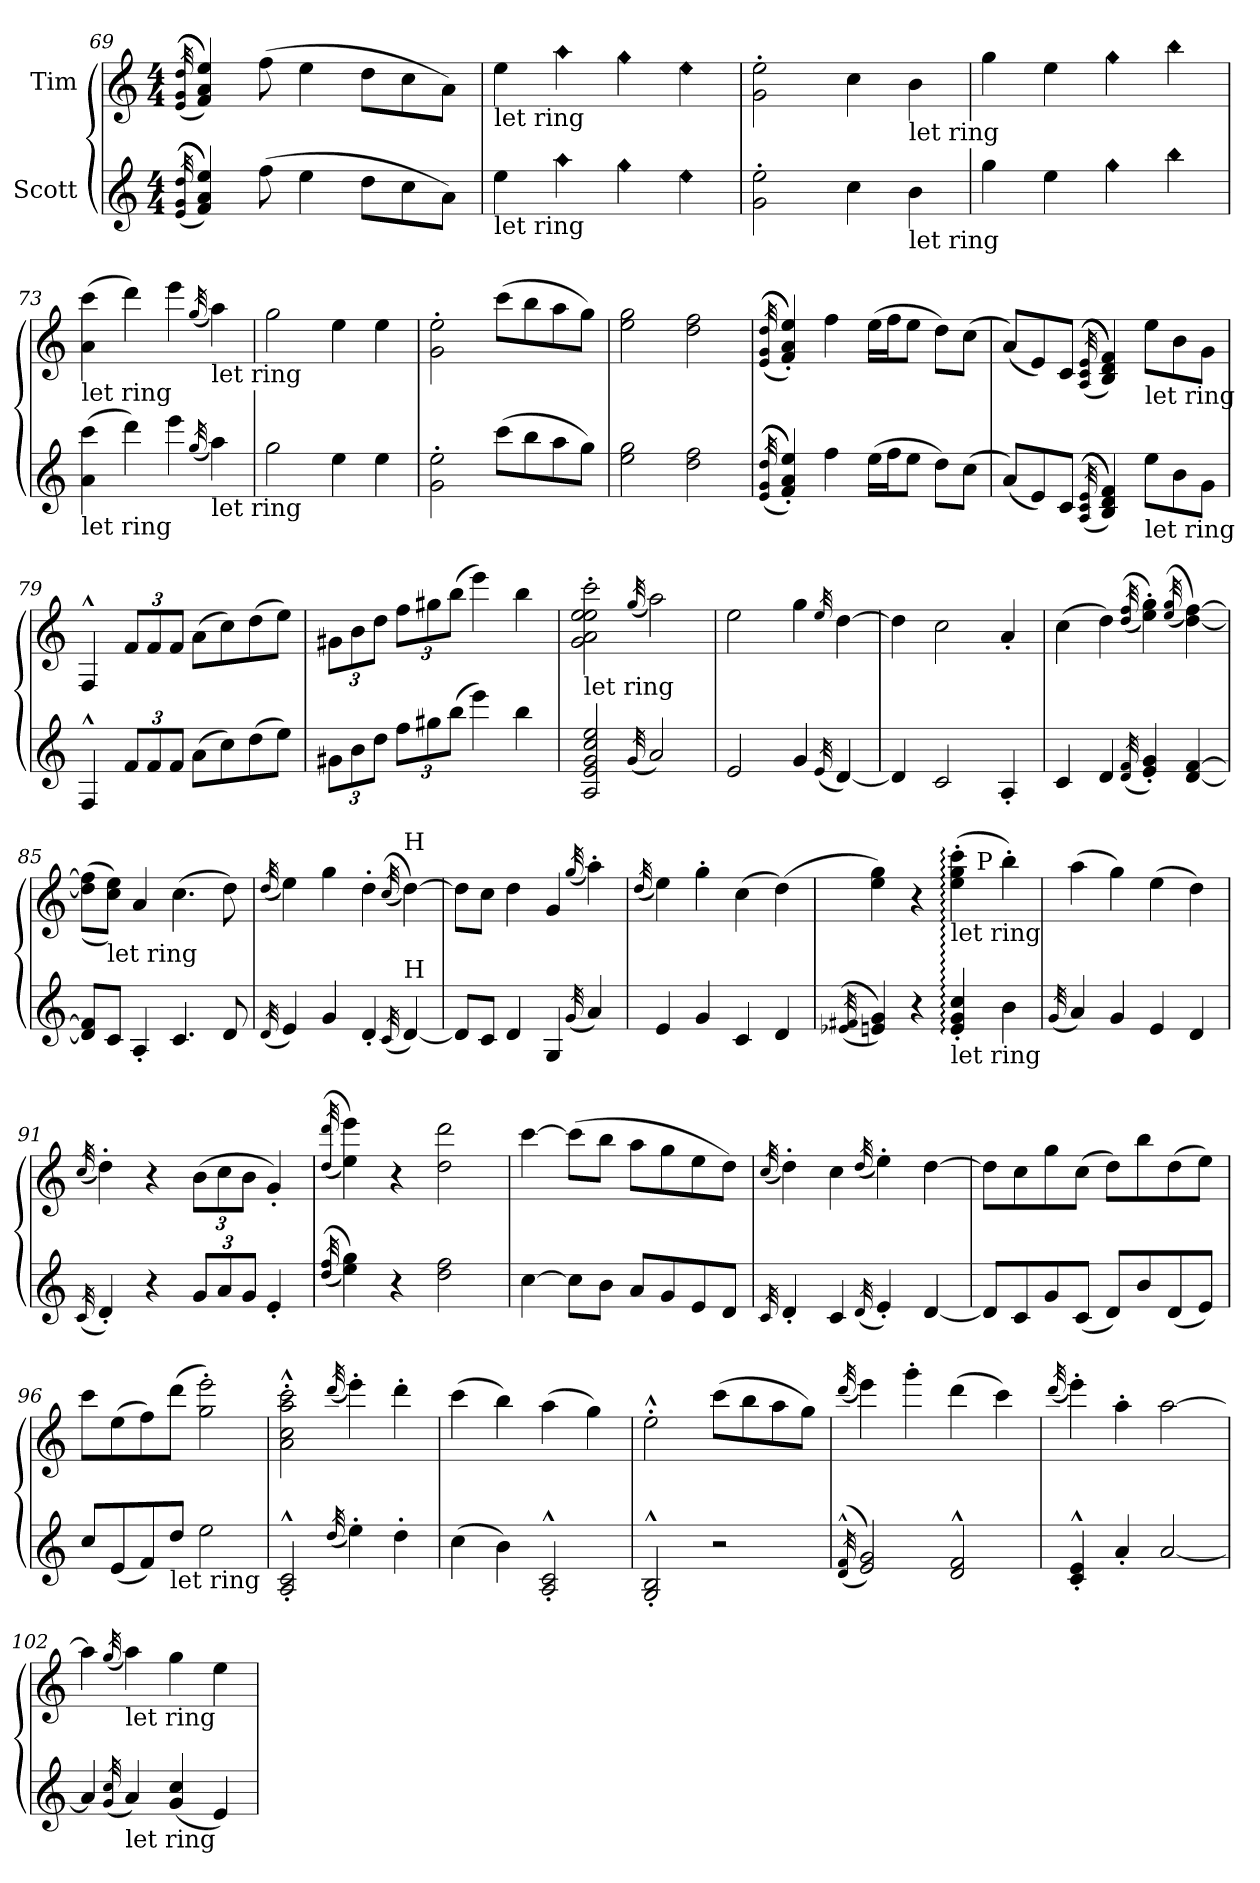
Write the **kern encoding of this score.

**kern	**kern
*part2	*part1
*staff2	*staff1
*I"Scott	*I"Tim
*clefG2	*clefG2
*ITrd7c12	*ITrd7c12
*k[]	*k[]
*C:	*C:
*M4/4	*M4/4
=69	=69
(((32qE/ 32qG/ 32qd/	(((32qE/ 32qG/ 32qd/
4F/ 4A/ 4e/)))	4F/ 4A/ 4e/)))
(8f\	(8f\
4e\	4e\
8d\L	8d\L
8c\	8c\
8A\J)	8A\J)
=70	=70
!	!LO:TX:b:t=let ring
!LO:TX:b:t=let ring	!
4e\	4e\
!LO:N:head=diamond	!LO:N:head=diamond
4a\	4a\
!LO:N:head=diamond	!LO:N:head=diamond
4g\	4g\
!LO:N:head=diamond	!LO:N:head=diamond
4e\	4e\
=71	=71
2G\' 2e\'	2G\' 2e\'
4c\	4c\
!	!LO:TX:b:t=let ring
!LO:TX:b:t=let ring	!
4B\	4B\
=72	=72
4g\	4g\
4e\	4e\
!LO:N:head=diamond	!LO:N:head=diamond
4g\	4g\
!LO:N:head=diamond	!LO:N:head=diamond
4b\	4b\
!!LO:LB:g=z
=73	=73
!	!LO:TX:b:t=let ring
!LO:TX:b:t=let ring	!
(4A\ 4cc\	(4A\ 4cc\
4dd\)	4dd\)
4ee\	4ee\
(32qg/	(32qg/
!	!LO:TX:b:t=let ring
!LO:TX:b:t=let ring	!
4a\)	4a\)
=74	=74
2g\	2g\
4e\	4e\
4e\	4e\
=75	=75
2G\' 2e\'	2G\' 2e\'
(8cc\L	(8cc\L
8b\	8b\
8a\	8a\
8g\J)	8g\J)
=76	=76
2e\ 2g\	2e\ 2g\
2d\ 2f\	2d\ 2f\
=77	=77
(((32qE/ 32qG/ 32qd/	(((32qE/ 32qG/ 32qd/
4F/' 4A/' 4e/')))	4F/' 4A/' 4e/')))
4f\	4f\
(16e\LL	(16e\LL
16f\J	16f\J
8e\J	8e\J
8d\L)	8d\L)
(8c\J	(8c\J
!!LO:LB:g=z
=78	=78
(8A/L)	(8A/L)
8E/)	8E/)
8C/J	8C/J
(((32qAA/ 32qC/ 32qE/	(((32qAA/ 32qC/ 32qE/
4BB/ 4D/ 4F/)))	4BB/ 4D/ 4F/)))
!	!LO:TX:b:t=let ring
!LO:TX:b:t=let ring	!
8e\L	8e\L
8B\	8B\
8G\J	8G\J
=79	=79
4FF^^/	4FF^^/
*Xbrackettup	*Xbrackettup
12F/L	12F/L
12F/	12F/
12F/J	12F/J
(8A\L	(8A\L
8c\)	8c\)
(8d\	(8d\
8e\J)	8e\J)
=80	=80
12G#X\L	12G#X\L
12B\	12B\
12d\J	12d\J
12f\L	12f\L
12g#X\	12g#X\
(12b\J	(12b\J
4ee\)	4ee\)
4b\	4b\
=81	=81
!	!LO:TX:b:t=let ring
2AA/ 2E/ 2G/ 2c/ 2e/	2G\' 2A\' 2e\' 2e\' 2cc\'
(32qG/	(32qg/
2A/)	2a\)
!!LO:PB:g=z
=82	=82
2E/	2e\
4G/	4g\
(32qE/	32qe/
[4D/)	[4d\
=83	=83
4D/]	4d\]
2C/	2c\
4AA'/	4A'/
=84	=84
4C/	(4c\
4D/	4d\)
(32qD/ 32qF/	((32qd/ 32qf/
4E/' 4G/')	4e\' 4g\'))
.	((32qe/ 32qg/
[4D/ [4F/	[4d\ [4f\))
=85	=85
8D/] 8F/]L	((8d\] 8f\]L
!	!LO:TX:b:t=let ring
8C/J	8c\ 8e\J))
4AA'/	4A/
4.C/	(4.c\
8D/	8d\)
=86	=86
(32qD/	(32qd/
4E/)	4e\)
4G/	4g\
4D'/	4d'\
(32qC/	((32qc/
!	!LO:TX:a:t=H
!LO:TX:a:t=H	!
[4D/)	[4d\))
!!LO:LB:g=z
=87	=87
8D/L]	8d\L]
8C/J	8c\J
4D/	4d\
4GG/	4G/
(32qG/	(32qg/
4A/)	4a'\)
=88	=88
.	(32qd/
4E/	4e\)
4G/	4g'\
4C/	(4c\
4D/	(4d\)
=89	=89
((32qE-X/ 32qF#X/	.
*	*^
4En/ 4G/))	4e\ 4g\)	2ryy
4r	4r	.
!	!LO:TX:b:t=let ring	!
!LO:TX:b:t=let ring	!	!
4E/::' 4G/::' 4c/::'	(4e\::' 4g\::' 4cc\::'	8ryy
!	!	!LO:TX:a:t=P
.	.	4.ryy
4B\	4b'\)	.
*	*v	*v
=90	=90
(32qG/	.
4A/)	(4a\
4G/	4g\)
4E/	(4e\
4D/	4d\)
!!LO:LB:g=z
=91	=91
(32qC/	(32qc/
4D'/)	4d'\)
4r	4r
12G/L	(12B\L
12A/	12c\
12G/J	12B\J
4E'/	4G'/)
=92	=92
((32qd/ 32qf/	((32qd/ 32qdd/
4e\ 4g\))	4e\ 4ee\))
4r	4r
2d\ 2f\	2d\ 2dd\
=93	=93
[4c\	[4cc\
8c\L]	(8cc\L]
8B\J	8b\J
8A/L	8a\L
8G/	8g\
8E/	8e\
8D/J	8d\J)
=94	=94
32qC/	(32qc/
4D'/	4d'\)
4C/	4c\
(32qD/	(32qd/
4E'/)	4e'\)
[4D/	[4d\
!!LO:LB:g=z
=95	=95
8D/L]	8d\L]
8C/	8c\
8G/	8g\
(8C/J	(8c\J
8D/L)	8d\L)
8B/	8b\
(8D/	(8d\
8E/J)	8e\J)
=96	=96
8c/L	8cc\L
(8E/	(8e\
8F/)	8f\)
!LO:TX:b:t=let ring	!
8d/J	(8dd\J
2e\	2g\' 2ee\')
=97	=97
2AA/'^^ 2C/'^^	2A\'^^ 2c\'^^ 2a\'^^ 2cc\'^^
(32qd/	(32qdd/
4e'\)	4ee'\)
4d'\	4dd'\
=98	=98
(4c\	(4cc\
4B\)	4b\)
2AA/'^^ 2C/'^^	(4a\
.	4g\)
=99	=99
2GG/'^^ 2BB/'^^	2e'^^\
2r	(8cc\L
.	8b\
.	8a\
.	8g\J)
!!LO:LB:g=z
=100	=100
((32qD/^^ 32qF/^^	(32qdd/
2E/ 2G/))	4ee\)
.	4gg'\
2D/^^ 2F/^^	(4dd\
.	4cc\)
=101	=101
.	(32qdd/
4C/'^^ 4E/'^^	4ee'\)
4A'/	4a'\
[2A/	[2a\
=102	=102
4A/]	4a\]
(32qG/ 32qc/	(32qg/
!	!LO:TX:b:t=let ring
!LO:TX:b:t=let ring	!
4A/)	4a\)
(4G/ 4c/	4g\
4E/)	4e\
=	=
*-	*-
